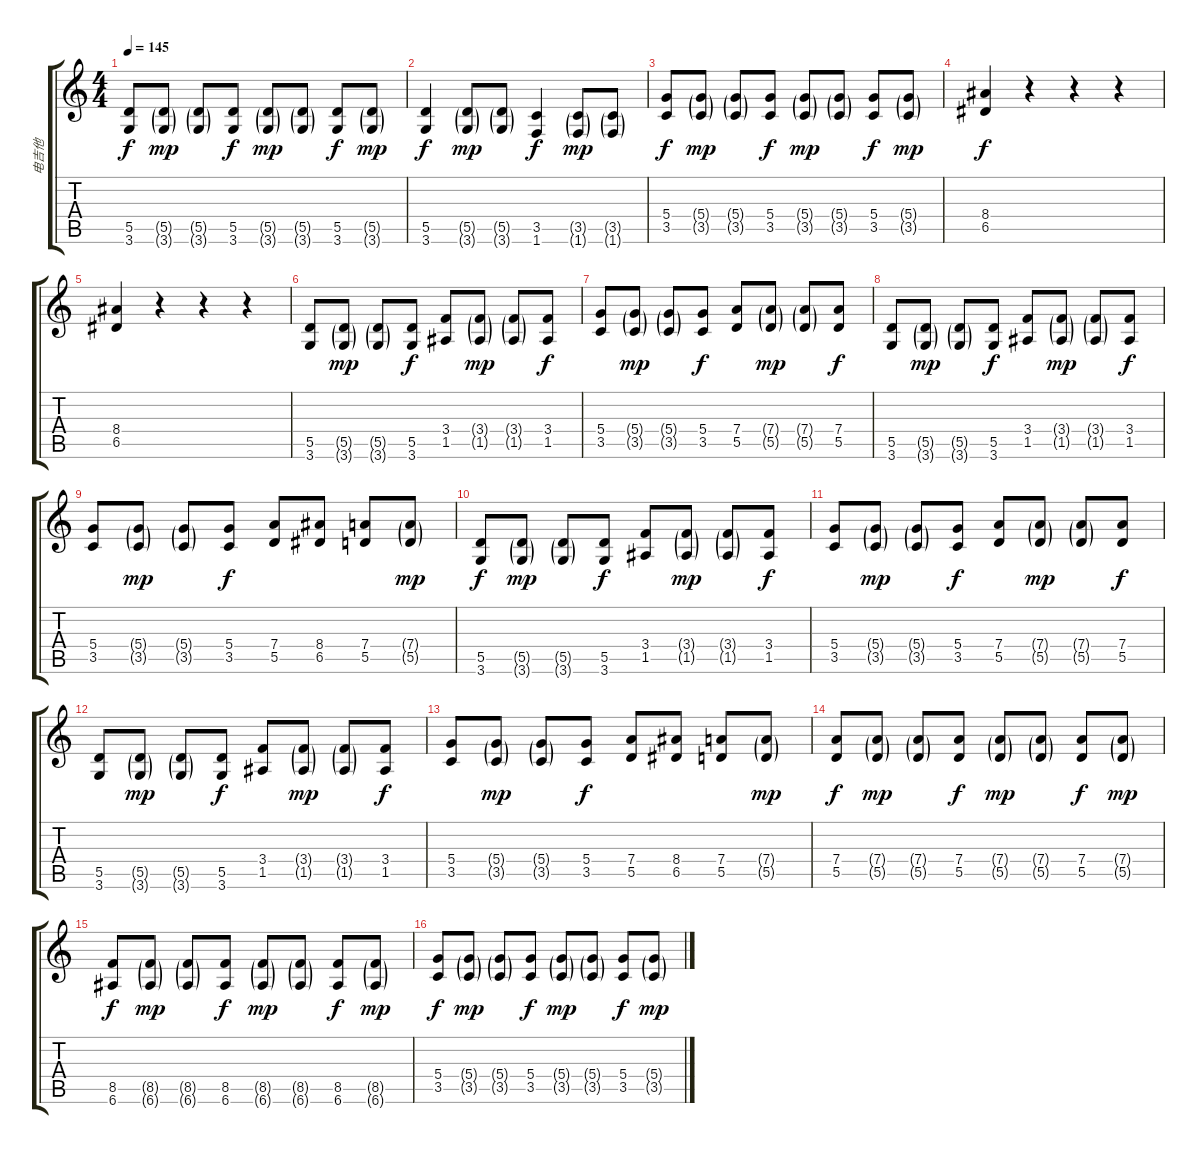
\track ("电吉他" "电吉他") {instrument distortionguitar}
\staff {score tabs}
\tuning (E4 B3 G3 D3 A2 E2) {hide}
\ts (4 4)
\tempo 145
\clef g2
\ks c
(5.5 3.6).8{dy f} (5.5{g} 3.6{g}).8{dy mp} (5.5{g} 3.6{g}).8 (5.5 3.6).8{dy f} (5.5{g} 3.6{g}).8{dy mp} (5.5{g} 3.6{g}).8 (5.5 3.6).8{dy f} (5.5{g} 3.6{g}).8{dy mp} |
(5.5 3.6).4{dy f} (5.5{g} 3.6{g}).8{dy mp} (5.5{g} 3.6{g}).8 (3.5 1.6).4{dy f} (3.5{g} 1.6{g}).8{dy mp} (3.5{g} 1.6{g}).8 |
(5.4 3.5).8{dy f} (5.4{g} 3.5{g}).8{dy mp} (5.4{g} 3.5{g}).8 (5.4 3.5).8{dy f} (5.4{g} 3.5{g}).8{dy mp} (5.4{g} 3.5{g}).8 (5.4 3.5).8{dy f} (5.4{g} 3.5{g}).8{dy mp} |
(8.4 6.5).4{dy f} r.4 r.4 r.4 |
(8.4 6.5).4 r.4 r.4 r.4 |
(5.5 3.6).8 (5.5{g} 3.6{g}).8{dy mp} (5.5{g} 3.6{g}).8 (5.5 3.6).8{dy f} (3.4 1.5).8 (3.4{g} 1.5{g}).8{dy mp} (3.4{g} 1.5{g}).8 (3.4 1.5).8{dy f} |
(5.4 3.5).8 (5.4{g} 3.5{g}).8{dy mp} (5.4{g} 3.5{g}).8 (5.4 3.5).8{dy f} (7.4 5.5).8 (7.4{g} 5.5{g}).8{dy mp} (7.4{g} 5.5{g}).8 (7.4 5.5).8{dy f} |
(5.5 3.6).8 (5.5{g} 3.6{g}).8{dy mp} (5.5{g} 3.6{g}).8 (5.5 3.6).8{dy f} (3.4 1.5).8 (3.4{g} 1.5{g}).8{dy mp} (3.4{g} 1.5{g}).8 (3.4 1.5).8{dy f} |
(5.4 3.5).8 (5.4{g} 3.5{g}).8{dy mp} (5.4{g} 3.5{g}).8 (5.4 3.5).8{dy f} (7.4 5.5).8 (8.4 6.5).8 (7.4 5.5).8 (7.4{g} 5.5{g}).8{dy mp} |
(5.5 3.6).8{dy f} (5.5{g} 3.6{g}).8{dy mp} (5.5{g} 3.6{g}).8 (5.5 3.6).8{dy f} (3.4 1.5).8 (3.4{g} 1.5{g}).8{dy mp} (3.4{g} 1.5{g}).8 (3.4 1.5).8{dy f} |
(5.4 3.5).8 (5.4{g} 3.5{g}).8{dy mp} (5.4{g} 3.5{g}).8 (5.4 3.5).8{dy f} (7.4 5.5).8 (7.4{g} 5.5{g}).8{dy mp} (7.4{g} 5.5{g}).8 (7.4 5.5).8{dy f} |
(5.5 3.6).8 (5.5{g} 3.6{g}).8{dy mp} (5.5{g} 3.6{g}).8 (5.5 3.6).8{dy f} (3.4 1.5).8 (3.4{g} 1.5{g}).8{dy mp} (3.4{g} 1.5{g}).8 (3.4 1.5).8{dy f} |
(5.4 3.5).8 (5.4{g} 3.5{g}).8{dy mp} (5.4{g} 3.5{g}).8 (5.4 3.5).8{dy f} (7.4 5.5).8 (8.4 6.5).8 (7.4 5.5).8 (7.4{g} 5.5{g}).8{dy mp} |
(7.4 5.5).8{dy f} (7.4{g} 5.5{g}).8{dy mp} (7.4{g} 5.5{g}).8 (7.4 5.5).8{dy f} (7.4{g} 5.5{g}).8{dy mp} (7.4{g} 5.5{g}).8 (7.4 5.5).8{dy f} (7.4{g} 5.5{g}).8{dy mp} |
(8.5 6.6).8{dy f} (8.5{g} 6.6{g}).8{dy mp} (8.5{g} 6.6{g}).8 (8.5 6.6).8{dy f} (8.5{g} 6.6{g}).8{dy mp} (8.5{g} 6.6{g}).8 (8.5 6.6).8{dy f} (8.5{g} 6.6{g}).8{dy mp} |
(5.4 3.5).8{dy f} (5.4{g} 3.5{g}).8{dy mp} (5.4{g} 3.5{g}).8 (5.4 3.5).8{dy f} (5.4{g} 3.5{g}).8{dy mp} (5.4{g} 3.5{g}).8 (5.4 3.5).8{dy f} (5.4{g} 3.5{g}).8{dy mp}
